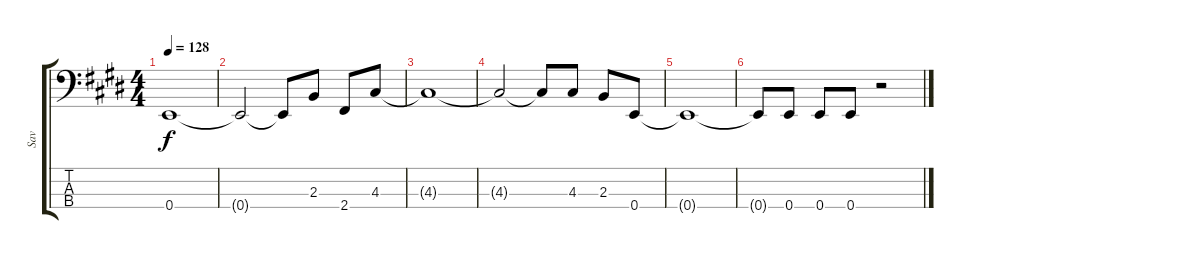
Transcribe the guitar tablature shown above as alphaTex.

\track ("Sav" "Sav") {instrument electricbassfinger}
\staff {score tabs}
\tuning (G2 D2 A1 E1) {hide}
\ts (4 4)
\tempo 128
\clef f4
\ks c#minor
0.4{t}.1{dy f} |
0.4{t}.2 0.4{t}.8 2.3.8 2.4.8 4.3.8 |
4.3{t}.1 |
4.3{t}.2 4.3{t}.8 4.3.8 2.3.8 0.4.8 |
0.4{t}.1 |
0.4{t}.8 0.4.8 0.4.8 0.4.8 r.2
